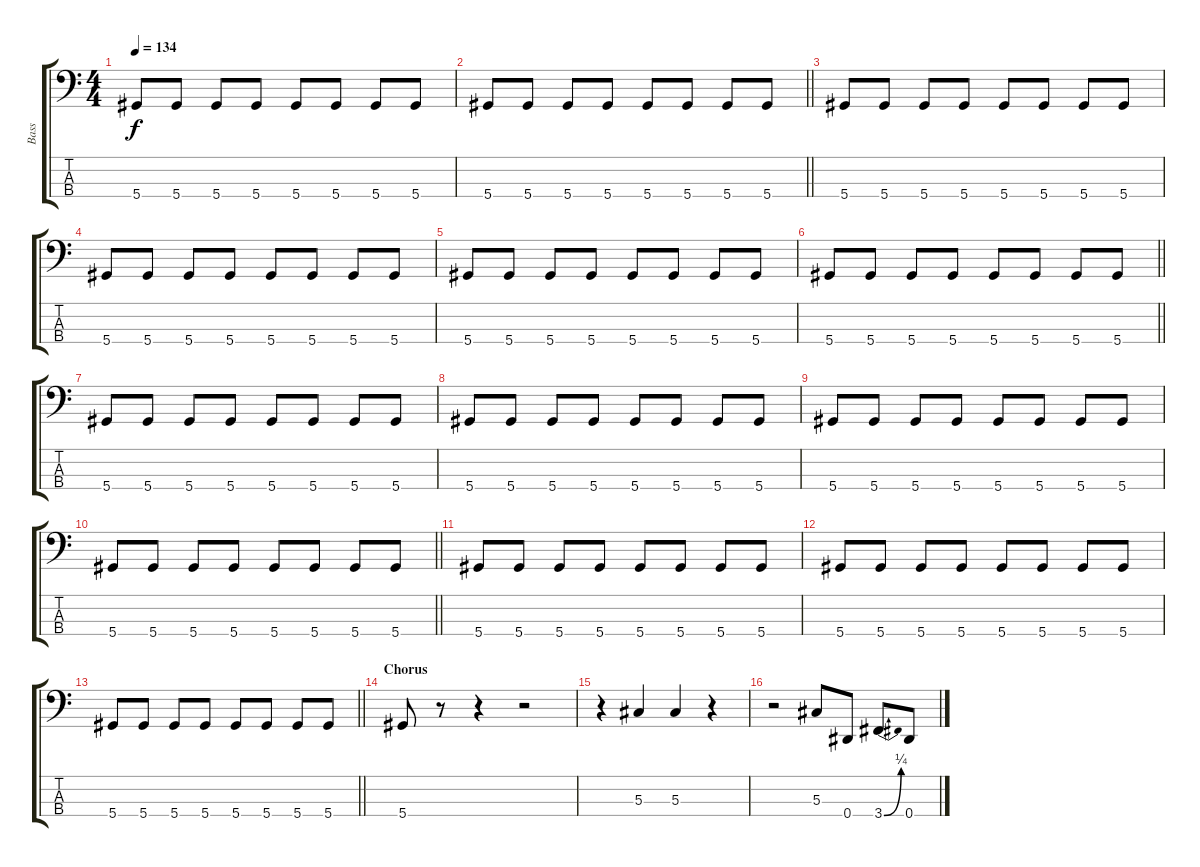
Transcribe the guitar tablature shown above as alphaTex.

\track ("Bass" "Bass") {instrument electricbasspick}
\staff {score tabs}
\tuning (Gb2 Db2 Ab1 Eb1) {hide}
\ts (4 4)
\tempo 134
\clef f4
\ks c
5.4.8{dy f} 5.4.8 5.4.8 5.4.8 5.4.8 5.4.8 5.4.8 5.4.8 |
\barLineRight lightlight
5.4.8 5.4.8 5.4.8 5.4.8 5.4.8 5.4.8 5.4.8 5.4.8 |
5.4.8 5.4.8 5.4.8 5.4.8 5.4.8 5.4.8 5.4.8 5.4.8 |
5.4.8 5.4.8 5.4.8 5.4.8 5.4.8 5.4.8 5.4.8 5.4.8 |
5.4.8 5.4.8 5.4.8 5.4.8 5.4.8 5.4.8 5.4.8 5.4.8 |
\barLineRight lightlight
5.4.8 5.4.8 5.4.8 5.4.8 5.4.8 5.4.8 5.4.8 5.4.8 |
5.4.8 5.4.8 5.4.8 5.4.8 5.4.8 5.4.8 5.4.8 5.4.8 |
5.4.8 5.4.8 5.4.8 5.4.8 5.4.8 5.4.8 5.4.8 5.4.8 |
5.4.8 5.4.8 5.4.8 5.4.8 5.4.8 5.4.8 5.4.8 5.4.8 |
\barLineRight lightlight
5.4.8 5.4.8 5.4.8 5.4.8 5.4.8 5.4.8 5.4.8 5.4.8 |
5.4.8 5.4.8 5.4.8 5.4.8 5.4.8 5.4.8 5.4.8 5.4.8 |
5.4.8 5.4.8 5.4.8 5.4.8 5.4.8 5.4.8 5.4.8 5.4.8 |
\barLineRight lightlight
5.4.8 5.4.8 5.4.8 5.4.8 5.4.8 5.4.8 5.4.8 5.4.8 |
\section ("" "Chorus")
5.4.8 r.8 r.4 r.2 |
r.4 5.3.4 5.3.4 r.4 |
r.2 5.3.8 0.4.8 3.4{be (bend 0 0 60 1)}.8 0.4.8
